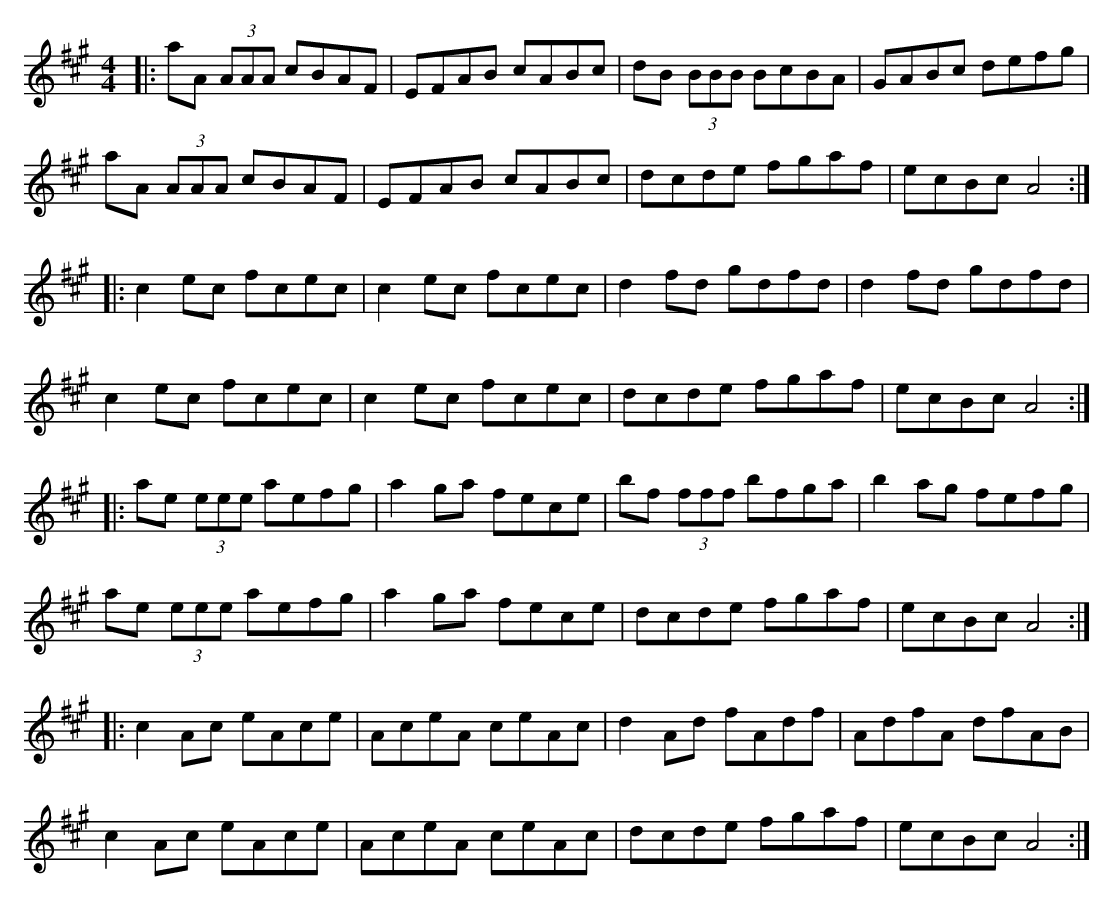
X:1
M:4/4
K:A
|:aA (3AAA cBAF|EFAB cABc|dB (3BBB BcBA|GABc defg|
aA (3AAA cBAF|EFAB cABc|dcde fgaf|ecBc A4:|
|:c2ec fcec|c2ec fcec|d2fd gdfd|d2fd gdfd|
c2ec fcec|c2ec fcec|dcde fgaf|ecBc A4:|
|:ae (3eee aefg|a2ga fece|bf (3fff bfga|b2ag fefg|
ae (3eee aefg|a2ga fece|dcde fgaf|ecBc A4:|
|:c2Ac eAce|AceA ceAc|d2Ad fAdf|AdfA dfAB|
c2Ac eAce|AceA ceAc|dcde fgaf|ecBc A4:|
